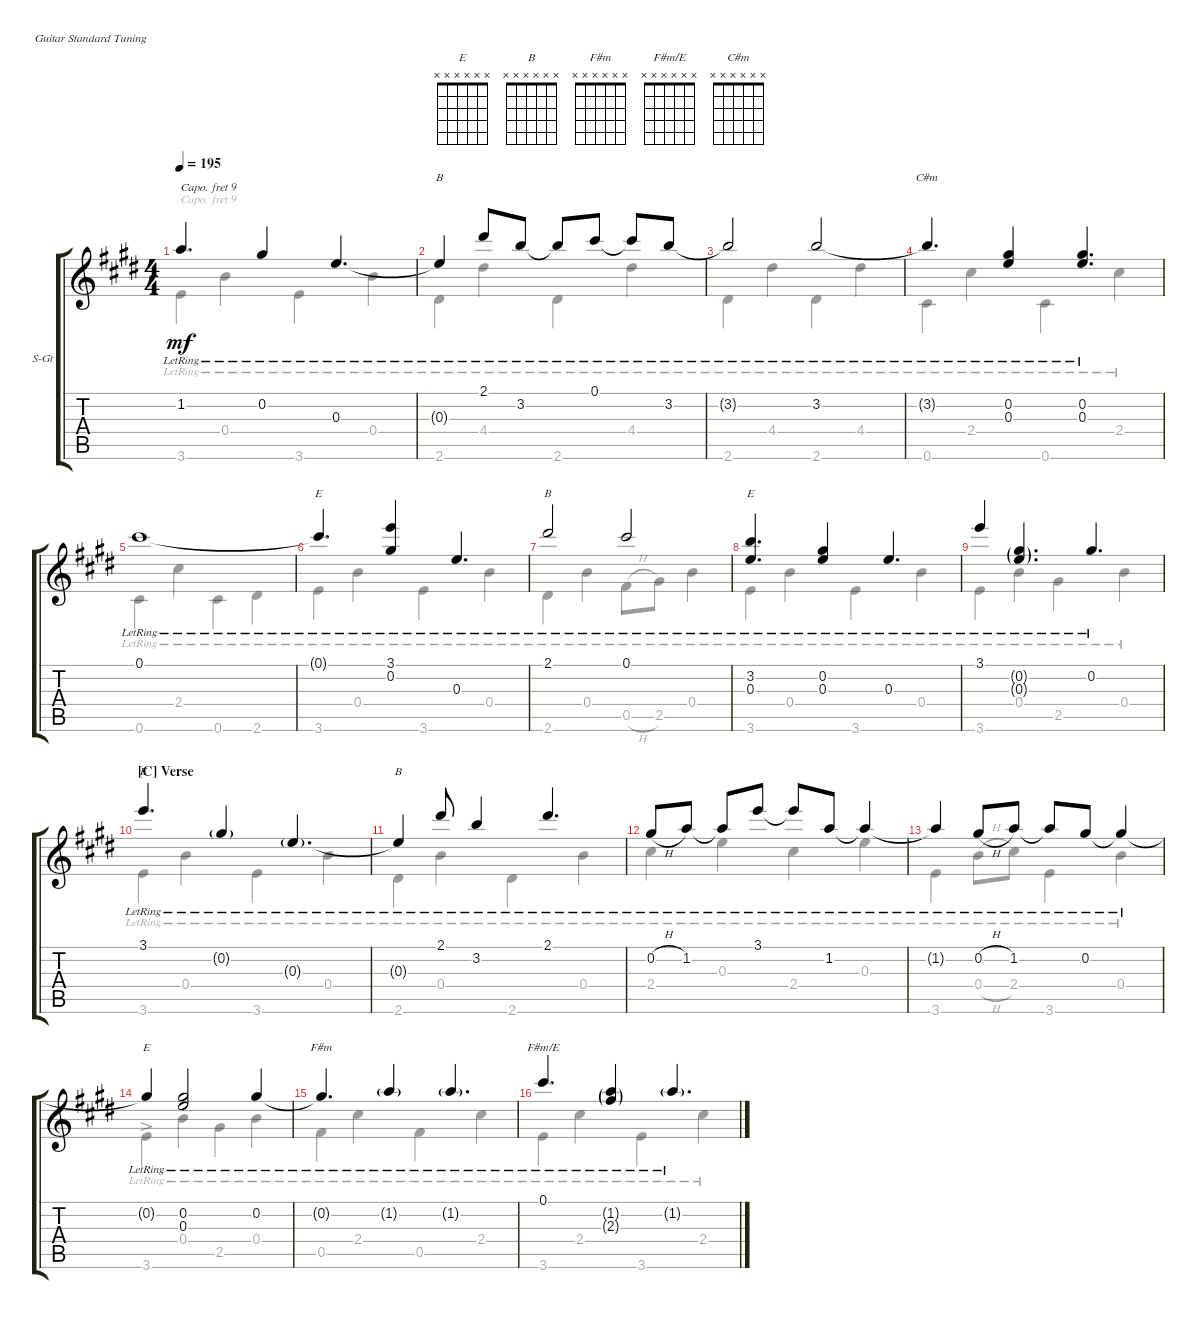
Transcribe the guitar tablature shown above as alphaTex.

\defaultSystemsLayout 4
\bracketExtendMode groupsimilarinstruments
\firstSystemTrackNameOrientation horizontal
\otherSystemsTrackNameOrientation horizontal
\track ("Paul's Guitar" "S-Gt") {instrument acousticguitarsteel}
\staff {score tabs}
\capo 9
\tuning (E4 B3 G3 D3 A2 E2)
\chord ("E" x x x x x x)
\chord ("B" x x x x x x)
\chord ("F#m" x x x x x x)
\chord ("F#m/E" x x x x x x)
\chord ("C#m" x x x x x x)
\voice
\ts (4 4)
\tempo 195
\clef g2
\ks e
1.2{lr}.4{d dy mf} 0.2{lr}.4 0.3{lr}.4{d} |
0.3{lr t}.4{ch "B"} 2.1{lr}.8 3.2{lr}.8 3.2{lr t}.8 0.1{lr}.8 0.1{lr t}.8 3.2{lr}.8 |
3.2{lr t}.2 3.2{lr}.2 |
3.2{lr t}.4{d ch "C#m"} (0.3{lr} 0.2{lr}).4 (0.3{lr} 0.2{lr}).4{d} |
0.1{lr}.1 |
0.1{lr t}.4{d ch "E"} (3.1{lr} 0.2{lr}).4 0.3{lr}.4{d} |
2.1{lr}.2{ch "B"} 0.1{lr}.2 |
(3.2{lr} 0.3{lr}).4{d ch "E"} (0.2{lr} 0.3{lr}).4 0.3{lr}.4{d} |
3.1{lr}.4 (0.2{g lr} 0.3{g lr}).4{d} 0.2{lr}.4{d} |
\section ("C" "Verse")
3.1{lr}.4{d ch "E"} 0.2{g lr}.4 0.3{g lr}.4{d} |
0.3{lr t}.4{ch "B"} 2.1{lr}.8 3.2{lr}.4 2.1{lr}.4{d} |
0.2{h lr}.8 1.2{lr}.8 1.2{lr t}.8 3.1{lr}.8 3.1{lr t}.8 1.2{lr}.8 1.2{lr t}.4 |
1.2{lr t}.4 0.2{h lr}.8 1.2{lr}.8 1.2{lr t}.8 0.2{lr}.8 0.2{lr t}.4 |
0.2{lr t}.4{ch "E"} (0.2{lr} 0.3{lr}).2 0.2{lr}.4 |
0.2{lr t}.4{d ch "F#m"} 1.2{g lr}.4 1.2{g lr}.4{d} |
0.1{lr}.4{d ch "F#m/E"} (2.3{g lr} 1.2{g lr}).4 1.2{g lr}.4{d}
\voice
\clef g2
\ottava regular
\simile none
\ks e
3.6{lr}.4{dy mf} 0.4{lr}.4 3.6{lr}.4 0.4{lr}.4 |
2.6{lr}.4 4.4{lr}.4 2.6{lr}.4 4.4{lr}.4 |
2.6{lr}.4 4.4{lr}.4 2.6{lr}.4 4.4{lr}.4 |
0.6{lr}.4 2.4{lr}.4 0.6{lr}.4 2.4{lr}.4 |
0.6{lr}.4 2.4{lr}.4 0.6{lr}.4 2.6{lr}.4 |
3.6{lr}.4 0.4{lr}.4 3.6{lr}.4 0.4{lr}.4 |
2.6{lr}.4 0.4{lr}.4 0.5{h lr}.8 2.5{lr}.8 0.4{lr}.4 |
3.6{lr}.4 0.4{lr}.4 3.6{lr}.4 0.4{lr}.4 |
3.6{lr}.4 0.4{lr}.4 2.5{lr}.4 0.4{lr}.4 |
3.6{lr}.4 0.4{lr}.4 3.6{lr}.4 0.4{lr}.4 |
2.6{lr}.4 0.4{lr}.4 2.6{lr}.4 0.4{lr}.4 |
2.4{lr}.4 0.3{lr}.4 2.4{lr}.4 0.3{lr}.4 |
3.6{lr}.4 0.4{h lr}.8 2.4{lr}.8 3.6{lr}.4 0.4{lr}.4 |
3.6{ac lr}.4 0.4{lr}.4 2.5{lr}.4 0.4{lr}.4 |
0.5{lr}.4 2.4{lr}.4 0.5{lr}.4 2.4{lr}.4 |
3.6{lr}.4 2.4{lr}.4 3.6{lr}.4 2.4{lr}.4
